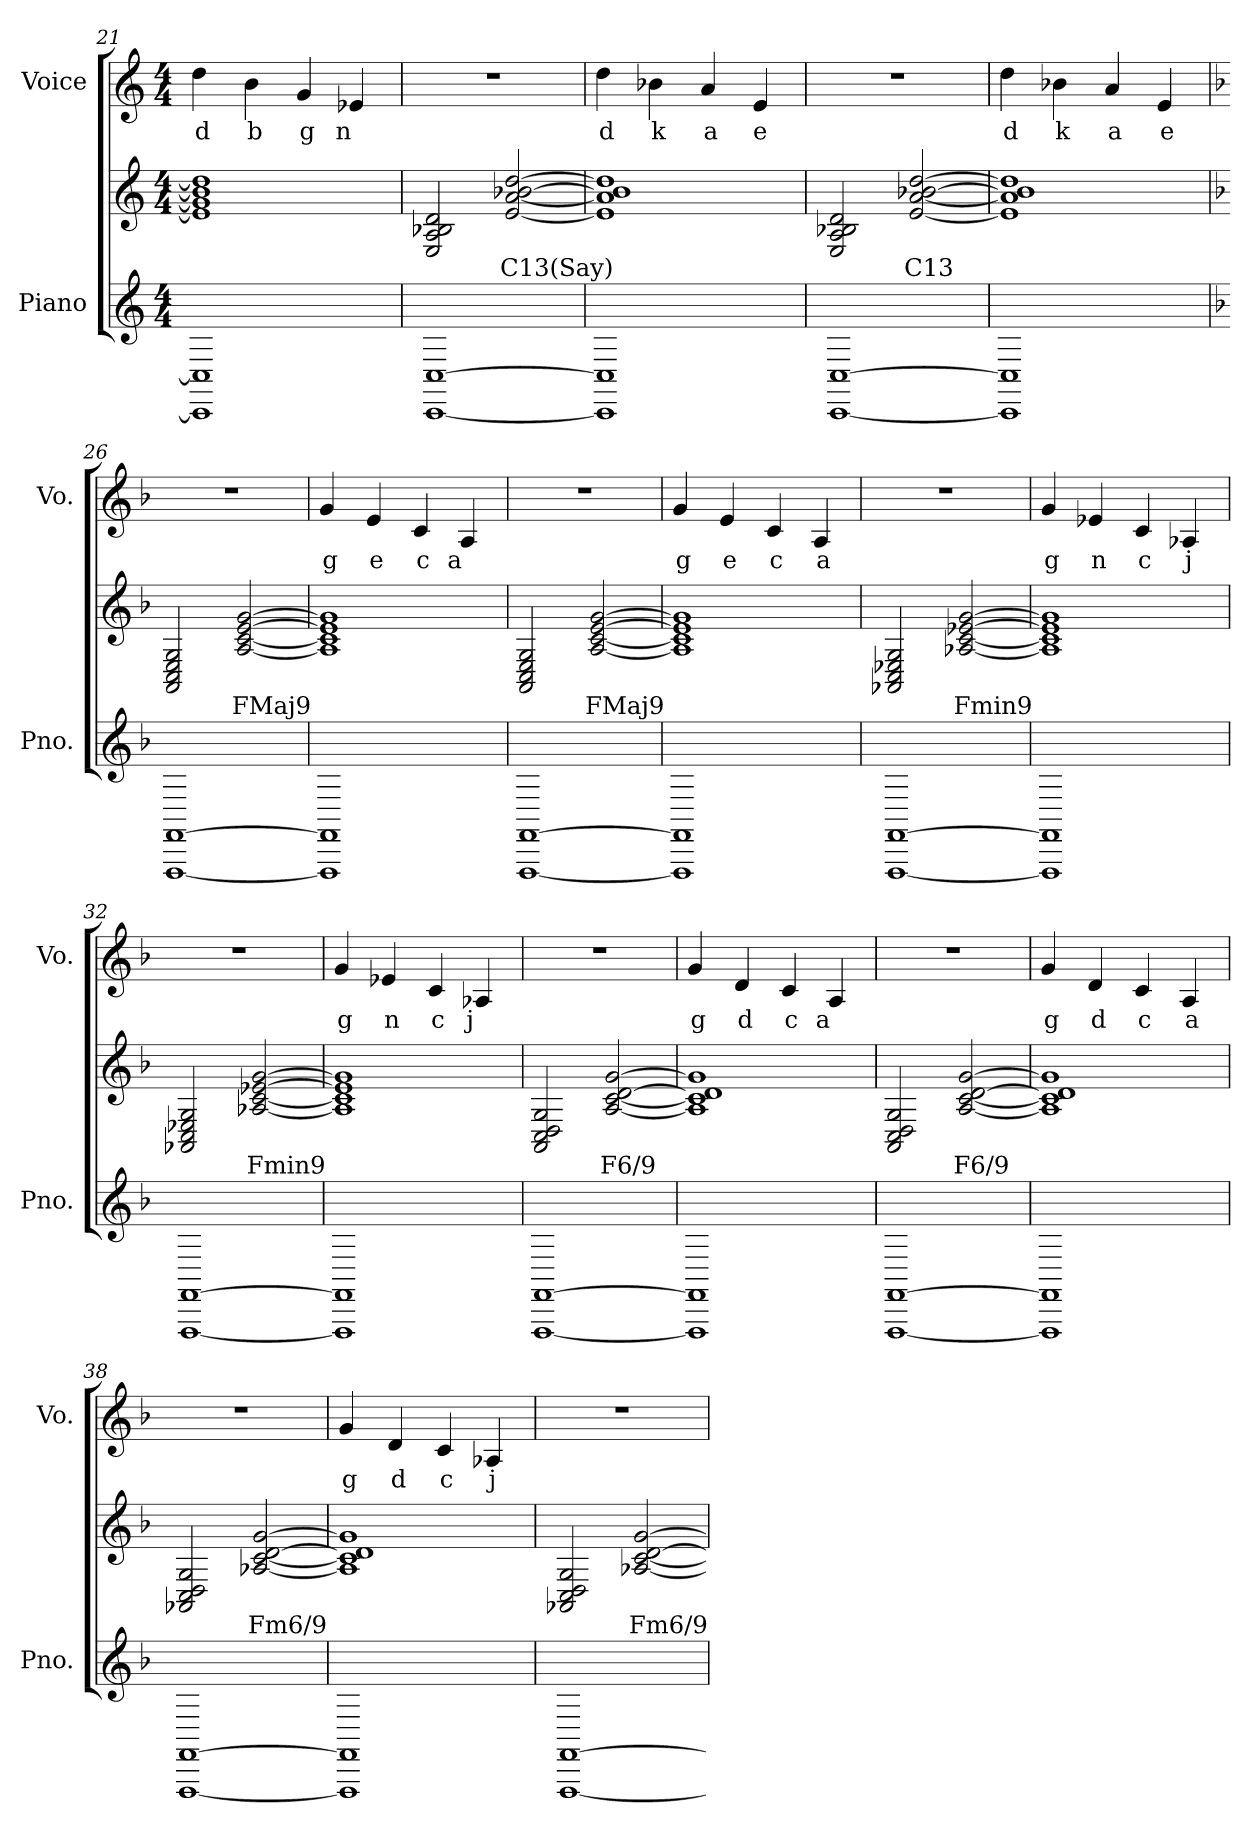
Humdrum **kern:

**kern	**kern	**text	**kern	**text
*part2	*part2	*part2	*part1	*part1
*staff3	*staff2	*staff2	*staff1	*staff1
*I"Piano	*	*	*I"Voice	*
*I'Pno.	*	*	*I'Vo.	*
*clefG2	*clefG2	*	*clefG2	*
*k[]	*k[]	*	*k[]	*
*M4/4	*M4/4	*	*M4/4	*
=21	=21	=21	=21	=21
!	!	!	!	!LO:LY:b
1CC] 1C]	1e-] 1g] 1b] 1dd]	.	4dd\	d
!	!	!	!	!LO:LY:b
.	.	.	4b\	b
!	!	!	!	!LO:LY:b
.	.	.	4g/	g
!	!	!	!	!LO:LY:b
.	.	.	4e-X/	n
!!LO:PB:g=z
=22	=22	=22	=22	=22
[1CC [1C	2E/ 2A/ 2B-X/ 2d/	.	1r	.
!	!	!LO:LY:b	!	!
.	[2e/ [2a/ [2b-X/ [2dd/	C13(Say)	.	.
=23	=23	=23	=23	=23
!	!	!	!	!LO:LY:b
1CC] 1C]	1e] 1a] 1b-] 1dd]	.	4dd\	d
!	!	!	!	!LO:LY:b
.	.	.	4b-X\	k
!	!	!	!	!LO:LY:b
.	.	.	4a/	a
!	!	!	!	!LO:LY:b
.	.	.	4e/	e
=24	=24	=24	=24	=24
[1CC [1C	2E/ 2A/ 2B-X/ 2d/	.	1r	.
!	!	!LO:LY:b	!	!
.	[2e/ [2a/ [2b-X/ [2dd/	C13	.	.
=25	=25	=25	=25	=25
!	!	!	!	!LO:LY:b
1CC] 1C]	1e] 1a] 1b-] 1dd]	.	4dd\	d
!	!	!	!	!LO:LY:b
.	.	.	4b-X\	k
!	!	!	!	!LO:LY:b
.	.	.	4a/	a
!	!	!	!	!LO:LY:b
.	.	.	4e/	e
=26	=26	=26	=26	=26
*k[b-]	*k[b-]	*	*k[b-]	*
[1FFF [1FF	2AA/ 2C/ 2E/ 2G/	.	1r	.
!	!	!LO:LY:b	!	!
.	[2A/ [2c/ [2e/ [2g/	FMaj9	.	.
=27	=27	=27	=27	=27
!	!	!	!	!LO:LY:b
1FFF] 1FF]	1A] 1c] 1e] 1g]	.	4g/	g
!	!	!	!	!LO:LY:b
.	.	.	4e/	e
!	!	!	!	!LO:LY:b
.	.	.	4c/	c
!	!	!	!	!LO:LY:b
.	.	.	4A/	a
=28	=28	=28	=28	=28
[1FFF [1FF	2AA/ 2C/ 2E/ 2G/	.	1r	.
!	!	!LO:LY:b	!	!
.	[2A/ [2c/ [2e/ [2g/	FMaj9	.	.
!!LO:LB:g=z
=29	=29	=29	=29	=29
!	!	!	!	!LO:LY:b
1FFF] 1FF]	1A] 1c] 1e] 1g]	.	4g/	g
!	!	!	!	!LO:LY:b
.	.	.	4e/	e
!	!	!	!	!LO:LY:b
.	.	.	4c/	c
!	!	!	!	!LO:LY:b
.	.	.	4A/	a
=30	=30	=30	=30	=30
[1FFF [1FF	2AA-X/ 2C/ 2E-X/ 2G/	.	1r	.
!	!	!LO:LY:b	!	!
.	[2A-X/ [2c/ [2e-X/ [2g/	Fmin9	.	.
=31	=31	=31	=31	=31
!	!	!	!	!LO:LY:b
1FFF] 1FF]	1A-] 1c] 1e-] 1g]	.	4g/	g
!	!	!	!	!LO:LY:b
.	.	.	4e-X/	n
!	!	!	!	!LO:LY:b
.	.	.	4c/	c
!	!	!	!	!LO:LY:b
.	.	.	4A-X/	j
=32	=32	=32	=32	=32
[1FFF [1FF	2AA-X/ 2C/ 2E-X/ 2G/	.	1r	.
!	!	!LO:LY:b	!	!
.	[2A-X/ [2c/ [2e-X/ [2g/	Fmin9	.	.
=33	=33	=33	=33	=33
!	!	!	!	!LO:LY:b
1FFF] 1FF]	1A-] 1c] 1e-] 1g]	.	4g/	g
!	!	!	!	!LO:LY:b
.	.	.	4e-X/	n
!	!	!	!	!LO:LY:b
.	.	.	4c/	c
!	!	!	!	!LO:LY:b
.	.	.	4A-X/	j
=34	=34	=34	=34	=34
[1FFF [1FF	2AA/ 2C/ 2D/ 2G/	.	1r	.
!	!	!LO:LY:b	!	!
.	[2A/ [2c/ [2d/ [2g/	F6/9	.	.
=35	=35	=35	=35	=35
!	!	!	!	!LO:LY:b
1FFF] 1FF]	1A] 1c] 1d] 1g]	.	4g/	g
!	!	!	!	!LO:LY:b
.	.	.	4d/	d
!	!	!	!	!LO:LY:b
.	.	.	4c/	c
!	!	!	!	!LO:LY:b
.	.	.	4A/	a
!!LO:LB:g=z
=36	=36	=36	=36	=36
[1FFF [1FF	2AA/ 2C/ 2D/ 2G/	.	1r	.
!	!	!LO:LY:b	!	!
.	[2A/ [2c/ [2d/ [2g/	F6/9	.	.
=37	=37	=37	=37	=37
!	!	!	!	!LO:LY:b
1FFF] 1FF]	1A] 1c] 1d] 1g]	.	4g/	g
!	!	!	!	!LO:LY:b
.	.	.	4d/	d
!	!	!	!	!LO:LY:b
.	.	.	4c/	c
!	!	!	!	!LO:LY:b
.	.	.	4A/	a
=38	=38	=38	=38	=38
[1FFF [1FF	2AA-X/ 2C/ 2D/ 2G/	.	1r	.
!	!	!LO:LY:b	!	!
.	[2A-X/ [2c/ [2d/ [2g/	Fm6/9	.	.
=39	=39	=39	=39	=39
!	!	!	!	!LO:LY:b
1FFF] 1FF]	1A-] 1c] 1d] 1g]	.	4g/	g
!	!	!	!	!LO:LY:b
.	.	.	4d/	d
!	!	!	!	!LO:LY:b
.	.	.	4c/	c
!	!	!	!	!LO:LY:b
.	.	.	4A-X/	j
=40	=40	=40	=40	=40
[1FFF [1FF	2AA-X/ 2C/ 2D/ 2G/	.	1r	.
!	!	!LO:LY:b	!	!
.	[2A-X/ [2c/ [2d/ [2g/	Fm6/9	.	.
=	=	=	=	=
*-	*-	*-	*-	*-
